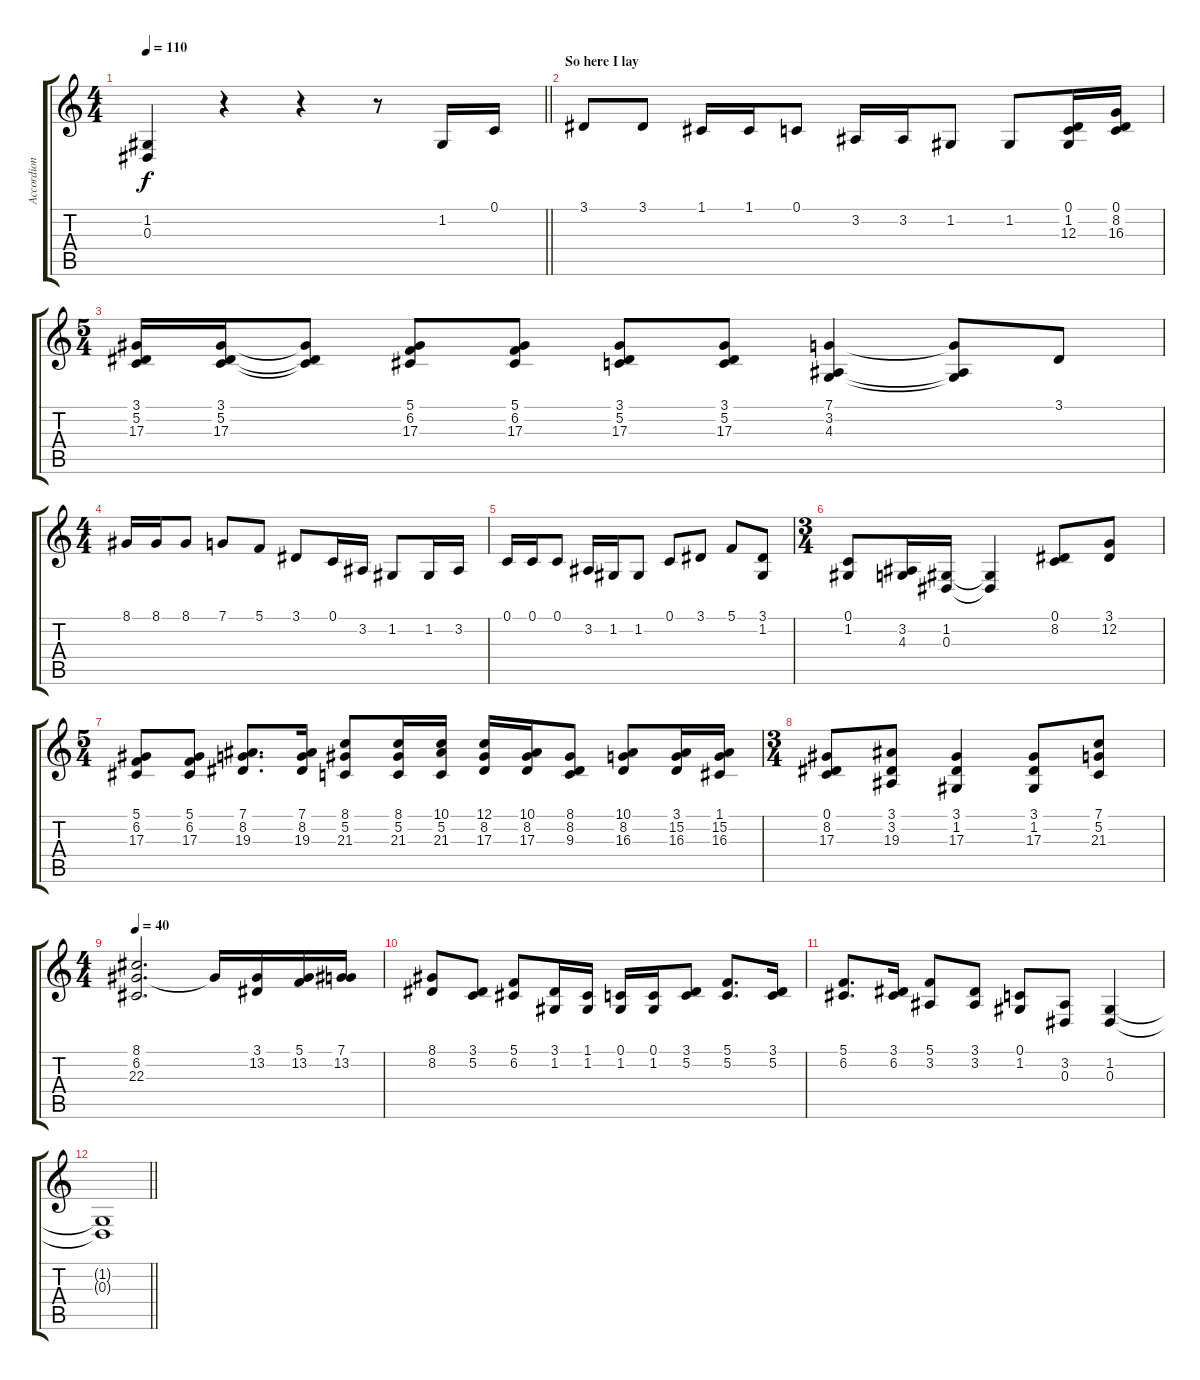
\track ("Accordion" "Accordion") {instrument accordion}
\staff {score tabs}
\tuning (C4 G3 Eb3 Bb2 F2 C2) {hide}
\ts (4 4)
\tempo 110
\clef g2
\barLineRight lightlight
\ks c
(1.2{t} 0.3{t}).4{dy f} r.4 r.4 r.8 1.2.16 0.1.16 |
\section ("" "So here I lay")
3.1.8 3.1.8 1.1.16 1.1.16 0.1.8 3.2.16 3.2.16 1.2.8 1.2.8 (0.1 1.2 12.3).16 (0.1 8.2 16.3).16 |
\ts (5 4)
(3.1 5.2 17.3).16 (3.1 5.2 17.3).16 (3.1{t} 5.2{t} 17.3{t}).8 (5.1 6.2 17.3).8 (5.1 6.2 17.3).8 (3.1 5.2 17.3).8 (3.1 5.2 17.3).8 (7.1 3.2 4.3).4 (7.1{t} 3.2{t} 4.3{t}).8 3.1.8 |
\ts (4 4)
8.1.16 8.1.16 8.1.8 7.1.8 5.1.8 3.1.8 0.1.16 3.2.16 1.2.8 1.2.16 3.2.16 |
0.1.16 0.1.16 0.1.8 3.2.16 1.2.16 1.2.8 0.1.8 3.1.8 5.1.8 (3.1 1.2).8 |
\ts (3 4)
(0.1 1.2).8 (3.2 4.3).16 (1.2 0.3).16 (1.2{t} 0.3{t}).4 (0.1 8.2).8 (3.1 12.2).8 |
\ts (5 4)
(5.1 6.2 17.3).8 (5.1 6.2 17.3).8 (7.1 8.2 19.3).8{d} (7.1 8.2 19.3).16 (8.1 5.2 21.3).8 (8.1 5.2 21.3).16 (10.1 5.2 21.3).16 (12.1 8.2 17.3).16 (10.1 8.2 17.3).16 (8.1 8.2 9.3).8 (10.1 8.2 16.3).8 (3.1 15.2 16.3).16 (1.1 15.2 16.3).16 |
\ts (3 4)
(0.1 8.2 17.3).8 (3.1 3.2 19.3).8 (3.1 1.2 17.3).4 (3.1 1.2 17.3).8 (7.1 5.2 21.3).8 |
\ts (4 4)
\tempo 40
(8.1 6.2 22.3).2{d} 8.1{t}.16 (3.1 13.2).16 (5.1 13.2).16 (7.1 13.2).16 |
(8.1 8.2).8 (3.1 5.2).8 (5.1 6.2).8 (3.1 1.2).16 (1.1 1.2).16 (0.1 1.2).16 (0.1 1.2).16 (3.1 5.2).8 (5.1 5.2).8{d} (3.1 5.2).16 |
(5.1 6.2).8{d} (3.1 6.2).16 (5.1 3.2).8 (3.1 3.2).8 (0.1 1.2).8 (3.2 0.3).8 (1.2 0.3).4 |
\barLineRight lightlight
(1.2{t} 0.3{t}).1
